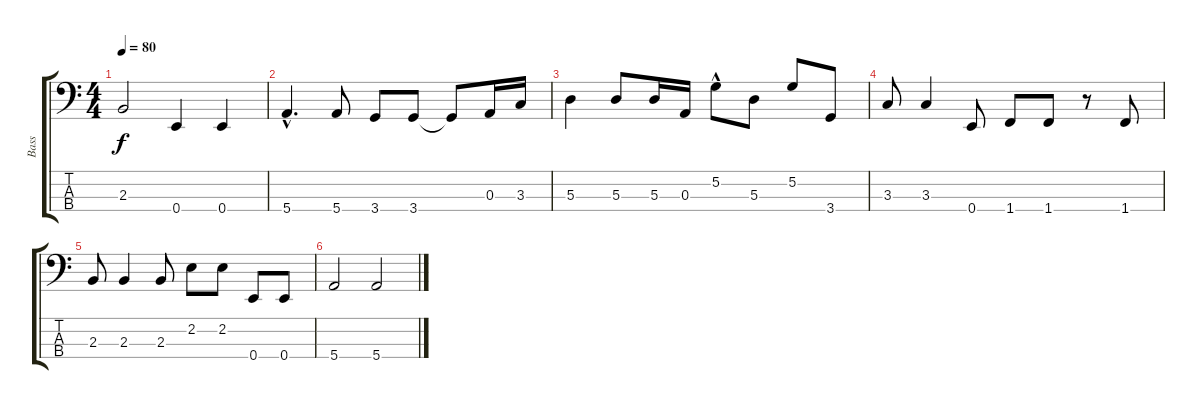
\track ("Bass" "Bass") {instrument electricbassfinger}
\staff {score tabs}
\tuning (G2 D2 A1 E1) {hide}
\ts (4 4)
\tempo 80
\clef f4
\ks c
2.3.2{dy f} 0.4.4 0.4.4 |
5.4{hac}.4{d} 5.4.8 3.4.8 3.4.8 3.4{t}.8 0.3.16 3.3.16 |
5.3.4 5.3.8 5.3.16 0.3.16 5.2{hac}.8 5.3.8 5.2.8 3.4.8 |
3.3.8 3.3.4 0.4.8 1.4.8 1.4.8 r.8 1.4.8 |
2.3.8 2.3.4 2.3.8 2.2.8 2.2.8 0.4.8 0.4.8 |
5.4.2 5.4.2
